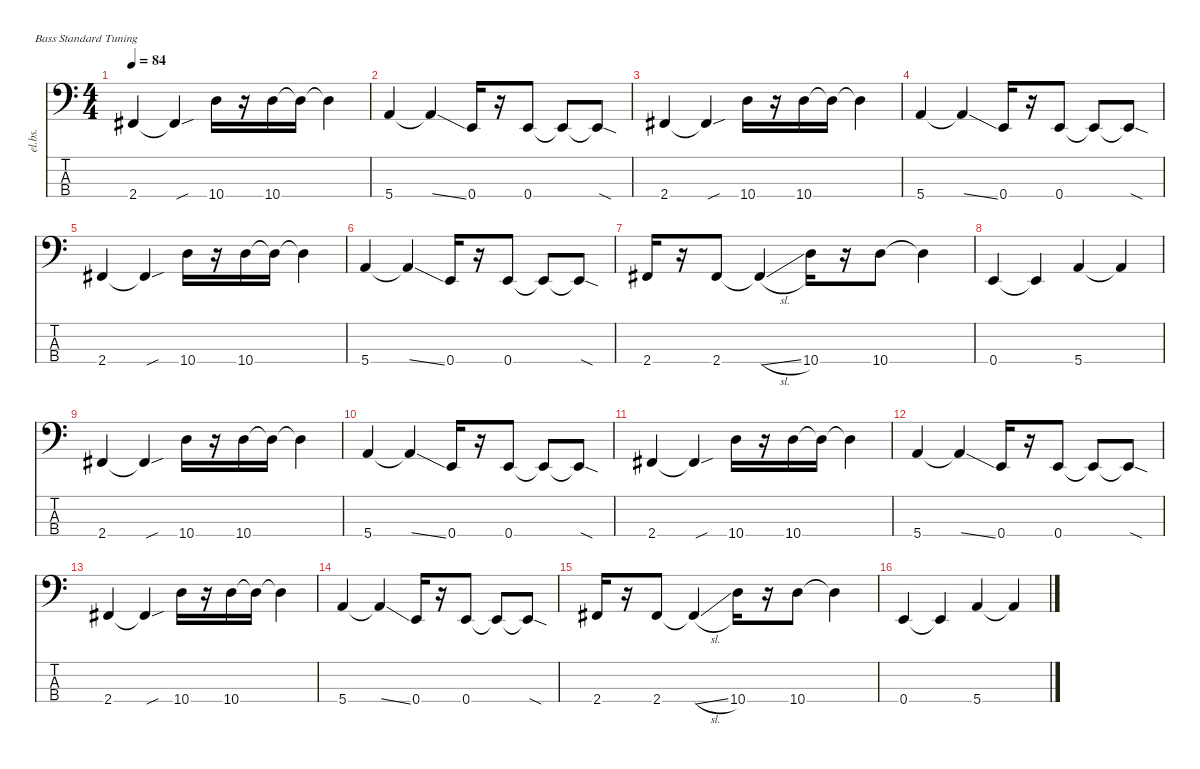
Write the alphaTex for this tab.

\defaultSystemsLayout 4
\hideDynamics
\bracketExtendMode nobrackets
\otherSystemsTrackNameOrientation horizontal
\track ("贝司" "el.bs.") {instrument electricbassfinger}
\staff {score tabs}
\tuning (G2 D2 A1 E1)
\ts (4 4)
\tempo 84
\clef f4
\ks c
2.4.4{dy f} 2.4{sou t}.4 10.4.16 r.16 10.4.16 10.4{t}.16 10.4{t}.4 |
5.4.4 5.4{ss t}.4 0.4.16 r.16 0.4.8 0.4{t}.8 0.4{sod t}.8 |
2.4.4 2.4{sou t}.4 10.4.16 r.16 10.4.16 10.4{t}.16 10.4{t}.4 |
5.4.4 5.4{ss t}.4 0.4.16 r.16 0.4.8 0.4{t}.8 0.4{sod t}.8 |
2.4.4 2.4{sou t}.4 10.4.16 r.16 10.4.16 10.4{t}.16 10.4{t}.4 |
5.4.4 5.4{ss t}.4 0.4.16 r.16 0.4.8 0.4{t}.8 0.4{sod t}.8 |
2.4.16 r.16 2.4.8 2.4{sl t}.4 10.4.16 r.16 10.4.8 10.4{t}.4 |
0.4.4 0.4{t}.4 5.4.4 5.4{t}.4 |
2.4.4 2.4{sou t}.4 10.4.16 r.16 10.4.16 10.4{t}.16 10.4{t}.4 |
5.4.4 5.4{ss t}.4 0.4.16 r.16 0.4.8 0.4{t}.8 0.4{sod t}.8 |
2.4.4 2.4{sou t}.4 10.4.16 r.16 10.4.16 10.4{t}.16 10.4{t}.4 |
5.4.4 5.4{ss t}.4 0.4.16 r.16 0.4.8 0.4{t}.8 0.4{sod t}.8 |
2.4.4 2.4{sou t}.4 10.4.16 r.16 10.4.16 10.4{t}.16 10.4{t}.4 |
5.4.4 5.4{ss t}.4 0.4.16 r.16 0.4.8 0.4{t}.8 0.4{sod t}.8 |
2.4.16 r.16 2.4.8 2.4{sl t}.4 10.4.16 r.16 10.4.8 10.4{t}.4 |
0.4.4 0.4{t}.4 5.4.4 5.4{t}.4
